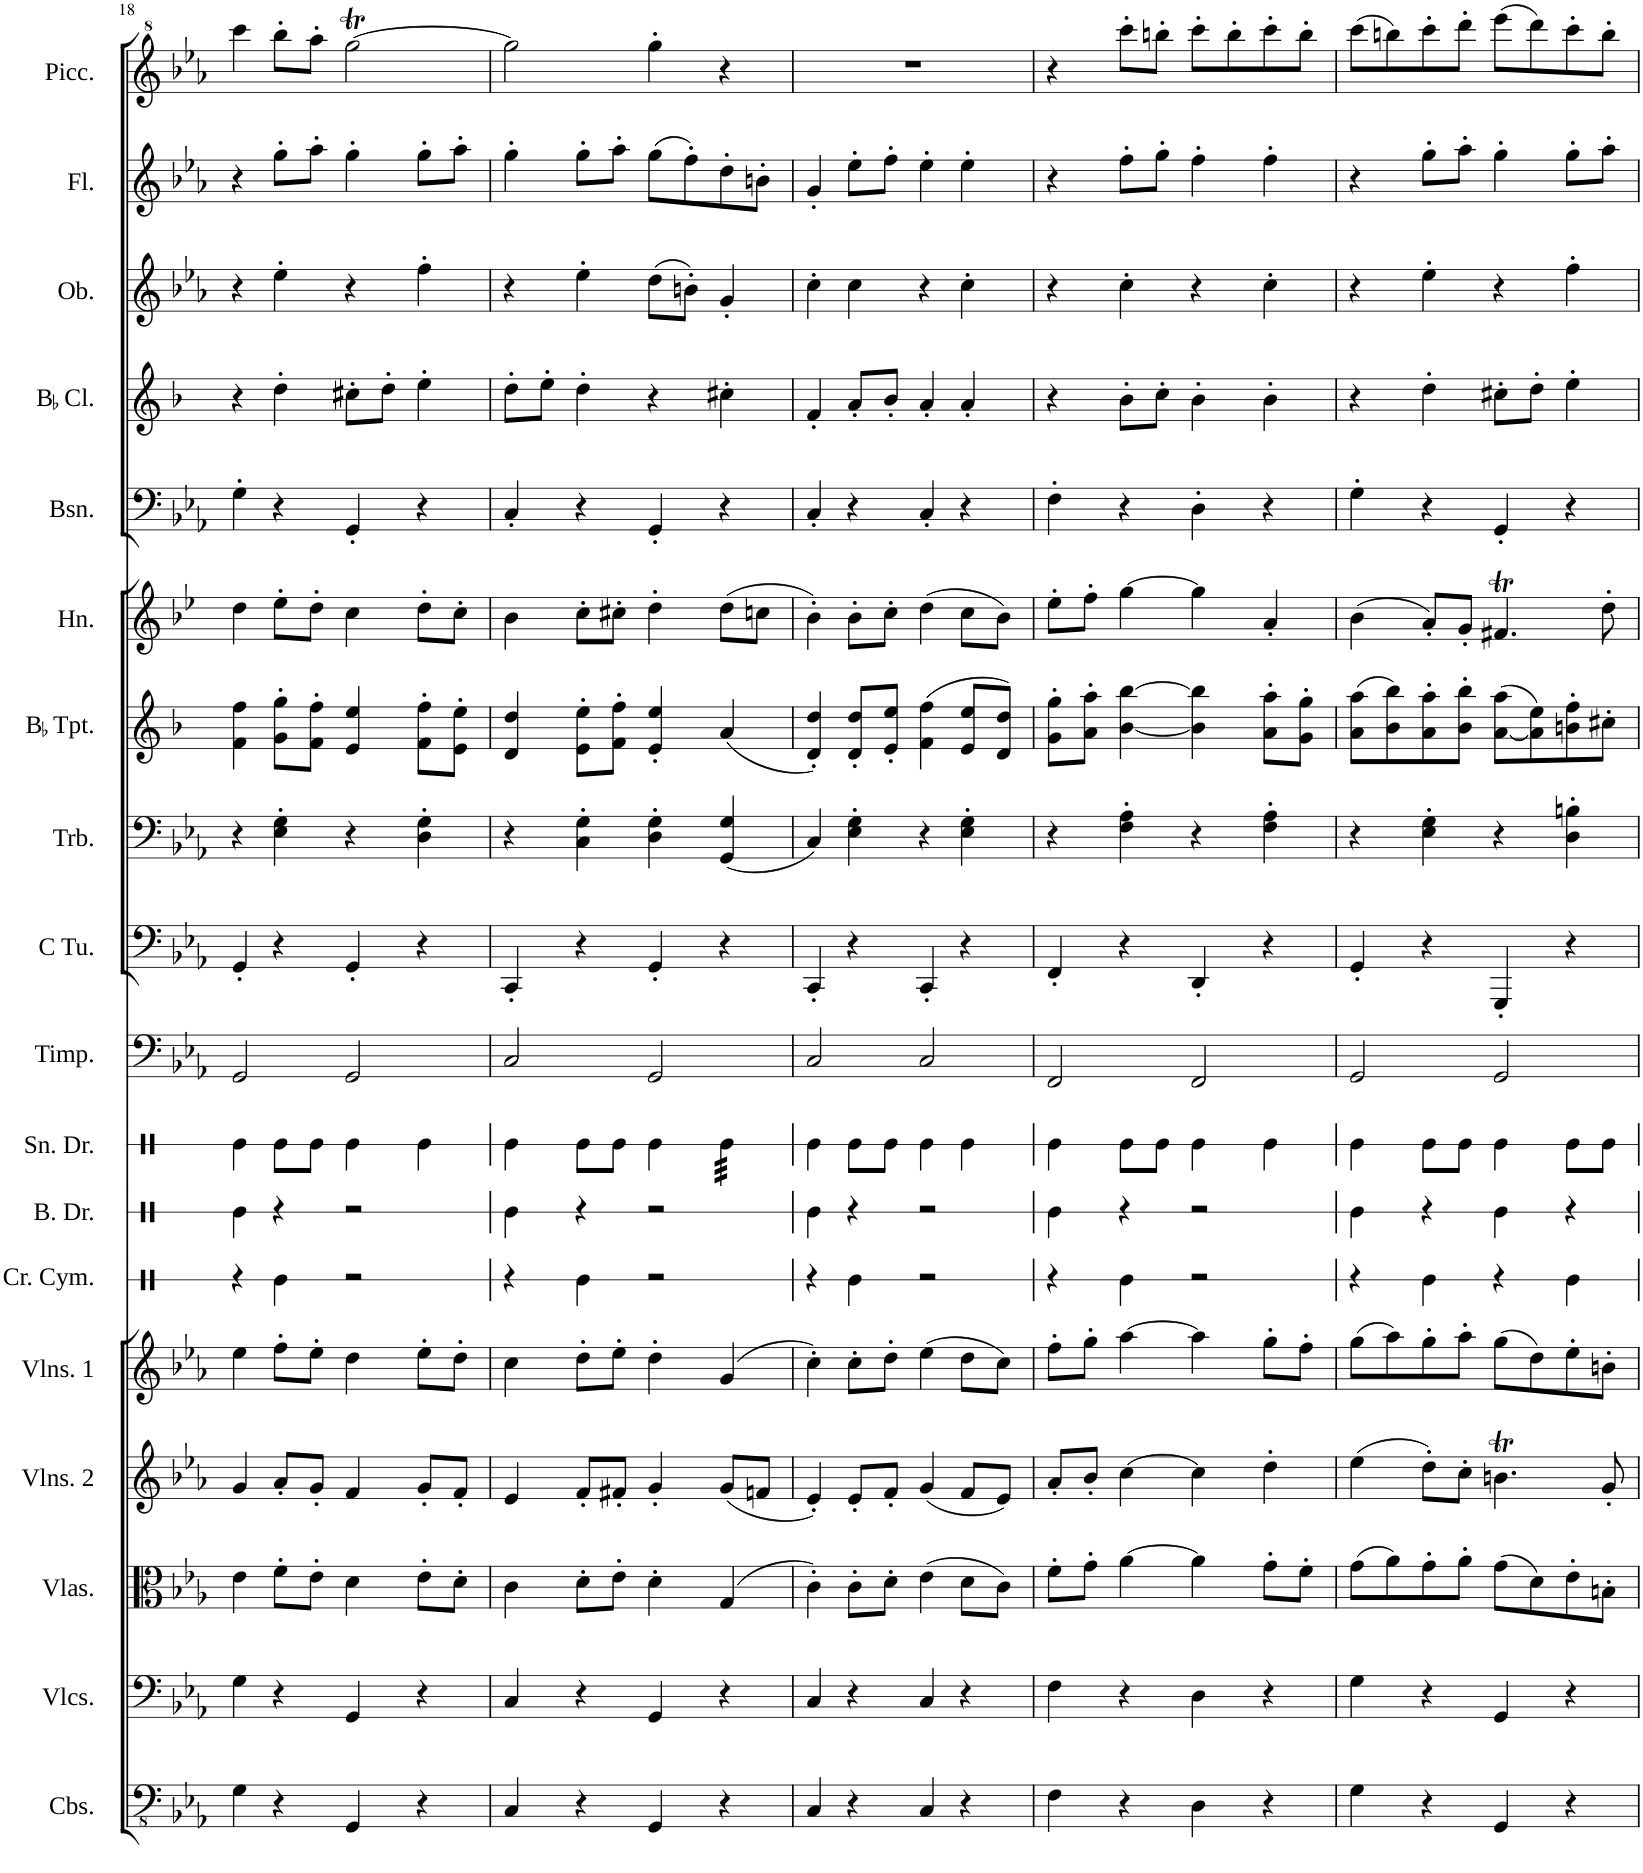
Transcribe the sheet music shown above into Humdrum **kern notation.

**kern	**kern	**kern	**kern	**kern	**kern	**kern	**kern	**kern	**kern	**kern	**kern	**kern	**kern	**kern
*part15	*part14	*part13	*part12	*part11	*part10	*part9	*part8	*part7	*part6	*part5	*part4	*part3	*part2	*part1
*staff15	*staff14	*staff13	*staff12	*staff11	*staff10	*staff9	*staff8	*staff7	*staff6	*staff5	*staff4	*staff3	*staff2	*staff1
*I"Contrabasses	*I"Violoncellos	*I"Violas	*I"Violins 2	*I"Violins 1	*I"Timpani	*I"C Tuba	*I"Trombone	*I"BaccidentalFlat Trumpet	*I"Horn	*I"Bassoon	*I"BaccidentalFlat Clarinet	*I"Oboe	*I"Flute	*I"Piccolo
*I'Cbs.	*I'Vlcs.	*I'Vlas.	*I'Vlns. 2	*I'Vlns. 1	*I'Timp.	*I'C Tu.	*I'Trb.	*I'BaccidentalFlat Tpt.	*I'Hn.	*I'Bsn.	*I'BaccidentalFlat Cl.	*I'Ob.	*I'Fl.	*I'Picc.
!!LO:PB:g=z
*clefFv4	*clefF4	*clefC3	*clefG2	*clefG2	*clefF4	*clefF4	*clefF4	*clefG2	*clefG2	*clefF4	*clefG2	*clefG2	*clefG2	*clefG^2
*	*	*	*	*	*	*	*	*Trd1c2	*Trd4c7	*	*Trd1c2	*	*	*Trd-7c-12
*k[b-e-a-]	*k[b-e-a-]	*k[b-e-a-]	*k[b-e-a-]	*k[b-e-a-]	*k[b-e-a-]	*k[b-e-a-]	*k[b-e-a-]	*k[b-]	*k[b-e-]	*k[b-e-a-]	*k[b-]	*k[b-e-a-]	*k[b-e-a-]	*k[b-e-a-]
*M4/4	*M4/4	*M4/4	*M4/4	*M4/4	*M4/4	*M4/4	*M4/4	*M4/4	*M4/4	*M4/4	*M4/4	*M4/4	*M4/4	*M4/4
=18	=18	=18	=18	=18	=18	=18	=18	=18	=18	=18	=18	=18	=18	=18
4GG\	4G\	4e-\	4g/	4ee-\	2GG/	4GG'/	4r	4f\ 4ff\	4dd\	4G'\	4r	4r	4r	4cccc\
4r	4r	8f'\L	8a-'/L	8ff'\L	.	4r	4E-\' 4G\'	8g\' 8gg\'L	8ee-'\L	4r	4dd'\	4ee-'\	8gg'\L	8bbb-'\L
.	.	8e-'\J	8g'/J	8ee-'\J	.	.	.	8f\' 8ff\'J	8dd'\J	.	.	.	8aa-'\J	8aaa-'\J
4GGG/	4GG/	4d\	4f/	4dd\	2GG/	4GG'/	4r	4e/ 4ee/	4cc\	4GG'/	8cc#X'\L	4r	4gg'\	[2gggt\
.	.	.	.	.	.	.	.	.	.	.	8dd'\J	.	.	.
4r	4r	8e-'\L	8g'/L	8ee-'\L	.	4r	4D\' 4G\'	8f\' 8ff\'L	8dd'\L	4r	4ee'\	4ff'\	8gg'\L	.
.	.	8d'\J	8f'/J	8dd'\J	.	.	.	8e\' 8ee\'J	8cc'\J	.	.	.	8aa-'\J	.
=19	=19	=19	=19	=19	=19	=19	=19	=19	=19	=19	=19	=19	=19	=19
4CC/	4C/	4c\	4e-/	4cc\	2C/	4CC'/	4r	4d/ 4dd/	4b-\	4C'/	8dd'\L	4r	4gg'\	2ggg\]
.	.	.	.	.	.	.	.	.	.	.	8ee'\J	.	.	.
4r	4r	8d'\L	8f'/L	8dd'\L	.	4r	4C\' 4G\'	8e\' 8ee\'L	8cc'\L	4r	4dd'\	4ee-'\	8gg'\L	.
.	.	8e-'\J	8f#X'/J	8ee-'\J	.	.	.	8f\' 8ff\'J	8cc#X'\J	.	.	.	8aa-'\J	.
4GGG/	4GG/	4d'\	4g'/	4dd'\	2GG/	4GG'/	4D\' 4G\'	4e/' 4ee/'	4dd'\	4GG'/	4r	(8dd\L	(8gg\L	4ggg'\
.	.	.	.	.	.	.	.	.	.	.	.	8bn'\J)	8ff'\)	.
4r	4r	(4G/	(8g/L	(4g/	.	4r	(4GG/ 4G/	(4a/	(8dd\L	4r	4cc#X'\	4g'/	8dd'\	4r
.	.	.	8fn/J	.	.	.	.	.	8ccn\J	.	.	.	8bn'\J	.
=20	=20	=20	=20	=20	=20	=20	=20	=20	=20	=20	=20	=20	=20	=20
4CC/	4C/	4c'\)	4e-'/)	4cc'\)	2C/	4CC'/	4C/)	4d/' 4dd/')	4b-'\)	4C'/	4f'/	4cc'\	4g'/	1r
4r	4r	8c'\L	8e-'/L	8cc'\L	.	4r	4E-\' 4G\'	8d/' 8dd/'L	8b-'\L	4r	8a'/L	4cc\	8ee-'\L	.
.	.	8d'\J	8f'/J	8dd'\J	.	.	.	8e/' 8ee/'J	8cc'\J	.	8b-'/J	.	8ff'\J	.
4CC/	4C/	(4e-\	(4g/	(4ee-\	2C/	4CC'/	4r	(4f\ 4ff\	(4dd\	4C'/	4a'/	4r	4ee-'\	.
4r	4r	8d\L	8f/L	8dd\L	.	4r	4E-\' 4G\'	8e/ 8ee/L	8cc\L	4r	4a'/	4cc'\	4ee-'\	.
.	.	8c\J)	8e-/J)	8cc\J)	.	.	.	8d/ 8dd/J)	8b-\J)	.	.	.	.	.
=21	=21	=21	=21	=21	=21	=21	=21	=21	=21	=21	=21	=21	=21	=21
4FF\	4F\	8f'\L	8a-'/L	8ff'\L	2FF/	4FF'/	4r	8g\' 8gg\'L	8ee-'\L	4F'\	4r	4r	4r	4r
.	.	8g'\J	8b-'/J	8gg'\J	.	.	.	8a\' 8aa\'J	8ff'\J	.	.	.	.	.
4r	4r	[4a-\	[4cc\	[4aa-\	.	4r	4F\' 4A-\'	[4b-\ [4bb-\	[4gg\	4r	8b-'\L	4cc'\	8ff'\L	8cccc'\L
.	.	.	.	.	.	.	.	.	.	.	8cc'\J	.	8gg'\J	8bbbn'\J
4DD\	4D\	4a-\]	4cc\]	4aa-\]	2FF/	4DD'/	4r	4b-\] 4bb-\]	4gg\]	4D'\	4b-'\	4r	4ff'\	8cccc'\L
.	.	.	.	.	.	.	.	.	.	.	.	.	.	8bbb'\
4r	4r	8g'\L	4dd'\	8gg'\L	.	4r	4F\' 4A-\'	8a\' 8aa\'L	4a'/	4r	4b-'\	4cc'\	4ff'\	8cccc'\
.	.	8f'\J	.	8ff'\J	.	.	.	8g\' 8gg\'J	.	.	.	.	.	8bbb'\J
=22	=22	=22	=22	=22	=22	=22	=22	=22	=22	=22	=22	=22	=22	=22
4GG\	4G\	(8g\L	(4ee-\	(8gg\L	2GG/	4GG'/	4r	(8a\ 8aa\L	(4b-\	4G'\	4r	4r	4r	(8cccc\L
.	.	8a-\)	.	8aa-\)	.	.	.	8b-\ 8bb-\)	.	.	.	.	.	8bbbn\)
4r	4r	8g'\	8dd'\L)	8gg'\	.	4r	4E-\' 4G\'	8a\' 8aa\'	8a'/L)	4r	4dd'\	4ee-'\	8gg'\L	8cccc'\
.	.	8a-'\J	8cc'\J	8aa-'\J	.	.	.	8b-\' 8bb-\'J	8g'/J	.	.	.	8aa-'\J	8dddd'\J
4GGG/	4GG/	(8g\L	4.bnt\	(8gg\L	2GG/	4GGG'/	4r	([8a\ 8aa\L	4.f#Xt/	4GG'/	8cc#X'\L	4r	4gg'\	(8eeee-\L
.	.	8d\)	.	8dd\)	.	.	.	8a\] 8ee\)	.	.	8dd'\J	.	.	8dddd\)
4r	4r	8e-'\	.	8ee-'\	.	4r	4D\' 4Bn\'	8bn\' 8ff\'	.	4r	4ee'\	4ff'\	8gg'\L	8cccc'\
.	.	8Bn'\J	8g'/	8bn'\J	.	.	.	8cc#X'\J	8dd'\	.	.	.	8aa-'\J	8bbb'\J
=	=	=	=	=	=	=	=	=	=	=	=	=	=	=
*-	*-	*-	*-	*-	*-	*-	*-	*-	*-	*-	*-	*-	*-	*-
